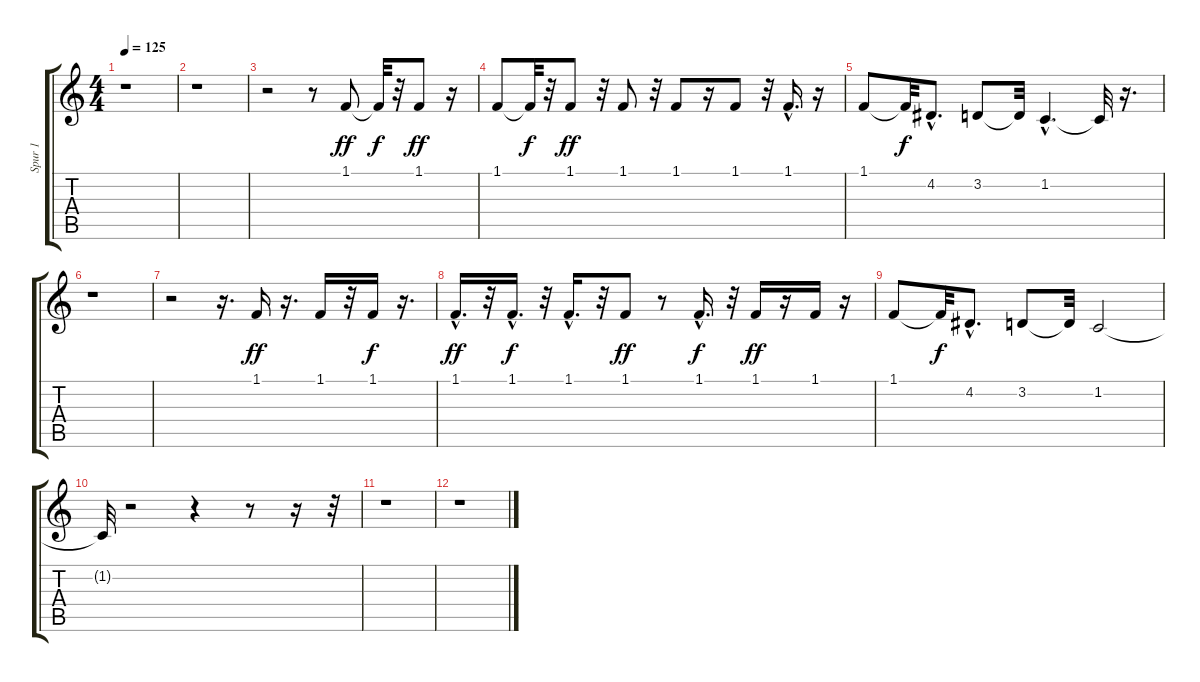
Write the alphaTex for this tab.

\track ("Spur 1" "Spur 1") {instrument clarinet}
\staff {score tabs}
\tuning (E4 B3 G3 D3 A2 E2) {hide}
\ts (4 4)
\tempo 125
\clef g2
\ks c
r.1{dy f} |
r.1 |
r.2 r.8 1.1.8{dy ff volume 14} 1.1{t}.32{dy f} r.32 1.1.8{dy ff} r.16 |
1.1.8 1.1{t}.32{dy f} r.32 1.1.8{dy ff} r.32 1.1.8 r.32 1.1.8 r.16 1.1.8 r.32 1.1{hac}.16{d} r.16 |
1.1.8 1.1{t}.32{dy f} 4.2{hac}.8{d} 3.2.8 3.2{t}.32 1.2{hac}.4{d} 1.2{t}.32 r.16{d} |
r.1 |
r.2 r.16{d} 1.1.16{dy ff} r.16{d} 1.1.16 r.32 1.1.16{dy f} r.16{d} |
1.1{hac}.16{d dy ff} r.32 1.1{hac}.16{d dy f} r.32 1.1{hac}.16{d} r.32 1.1.8{dy ff} r.8 1.1{hac}.16{d dy f} r.32 1.1.16{dy ff} r.16 1.1.16 r.16 |
1.1.8 1.1{t}.32{dy f} 4.2{hac}.8{d} 3.2.8 3.2{t}.32 1.2.2 |
1.2{t}.32 r.2 r.4 r.8 r.16 r.32 |
r.1 |
r.1
